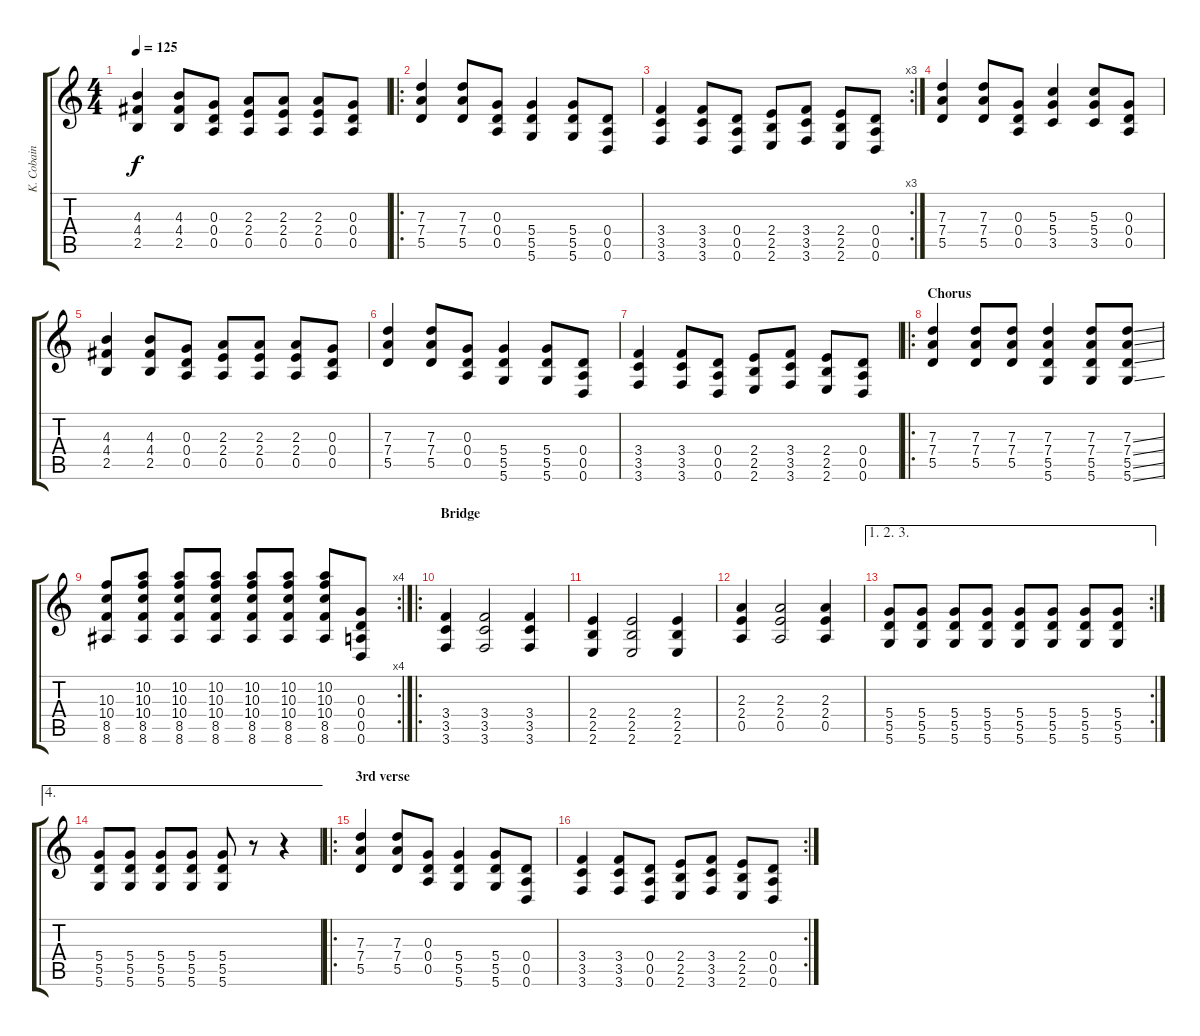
\track ("K. Cobain - Guitar" "K. Cobain ") {instrument distortionguitar}
\staff {score tabs}
\tuning (E4 B3 G3 D3 A2 D2) {hide}
\ts (4 4)
\tempo 125
\clef g2
\ks c
(4.3 4.4 2.5).4{dy f} (4.3 4.4 2.5).8 (0.3 0.4 0.5).8 (2.3 2.4 0.5).8 (2.3 2.4 0.5).8 (2.3 2.4 0.5).8 (0.3 0.4 0.5).8 |
\ro
(7.3 7.4 5.5).4 (7.3 7.4 5.5).8 (0.3 0.4 0.5).8 (5.4 5.5 5.6).4 (5.4 5.5 5.6).8 (0.4 0.5 0.6).8 |
\rc 3
(3.4 3.5 3.6).4 (3.4 3.5 3.6).8 (0.4 0.5 0.6).8 (2.4 2.5 2.6).8 (3.4 3.5 3.6).8 (2.4 2.5 2.6).8 (0.4 0.5 0.6).8 |
(7.3 7.4 5.5).4 (7.3 7.4 5.5).8 (0.3 0.4 0.5).8 (5.3 5.4 3.5).4 (5.3 5.4 3.5).8 (0.3 0.4 0.5).8 |
(4.3 4.4 2.5).4 (4.3 4.4 2.5).8 (0.3 0.4 0.5).8 (2.3 2.4 0.5).8 (2.3 2.4 0.5).8 (2.3 2.4 0.5).8 (0.3 0.4 0.5).8 |
(7.3 7.4 5.5).4 (7.3 7.4 5.5).8 (0.3 0.4 0.5).8 (5.4 5.5 5.6).4 (5.4 5.5 5.6).8 (0.4 0.5 0.6).8 |
(3.4 3.5 3.6).4 (3.4 3.5 3.6).8 (0.4 0.5 0.6).8 (2.4 2.5 2.6).8 (3.4 3.5 3.6).8 (2.4 2.5 2.6).8 (0.4 0.5 0.6).8 |
\ro
\section ("" "Chorus")
(7.3 7.4 5.5).4 (7.3 7.4 5.5).8 (7.3 7.4 5.5).8 (7.3 7.4 5.5 5.6).4 (7.3 7.4 5.5 5.6).8 (7.3{ss} 7.4{ss} 5.5{ss} 5.6{ss}).8 |
\rc 4
(10.3 10.4 8.5 8.6).8 (10.2 10.3 10.4 8.5 8.6).8 (10.2 10.3 10.4 8.5 8.6).8 (10.2 10.3 10.4 8.5 8.6).8 (10.2 10.3 10.4 8.5 8.6).8 (10.2 10.3 10.4 8.5 8.6).8 (10.2 10.3 10.4 8.5 8.6).8 (0.3 0.4 0.5 0.6).8 |
\ro
\section ("" "Bridge")
(3.4 3.5 3.6).4 (3.4 3.5 3.6).2 (3.4 3.5 3.6).4 |
(2.4 2.5 2.6).4 (2.4 2.5 2.6).2 (2.4 2.5 2.6).4 |
(2.3 2.4 0.5).4 (2.3 2.4 0.5).2 (2.3 2.4 0.5).4 |
\ae (1 2 3)
\rc 2
(5.4 5.5 5.6).8 (5.4 5.5 5.6).8 (5.4 5.5 5.6).8 (5.4 5.5 5.6).8 (5.4 5.5 5.6).8 (5.4 5.5 5.6).8 (5.4 5.5 5.6).8 (5.4 5.5 5.6).8 |
\ae 4
(5.4 5.5 5.6).8 (5.4 5.5 5.6).8 (5.4 5.5 5.6).8 (5.4 5.5 5.6).8 (5.4 5.5 5.6).8 r.8 r.4 |
\ro
\section ("" "3rd verse")
(7.3 7.4 5.5).4 (7.3 7.4 5.5).8 (0.3 0.4 0.5).8 (5.4 5.5 5.6).4 (5.4 5.5 5.6).8 (0.4 0.5 0.6).8 |
\rc 2
(3.4 3.5 3.6).4 (3.4 3.5 3.6).8 (0.4 0.5 0.6).8 (2.4 2.5 2.6).8 (3.4 3.5 3.6).8 (2.4 2.5 2.6).8 (0.4 0.5 0.6).8
